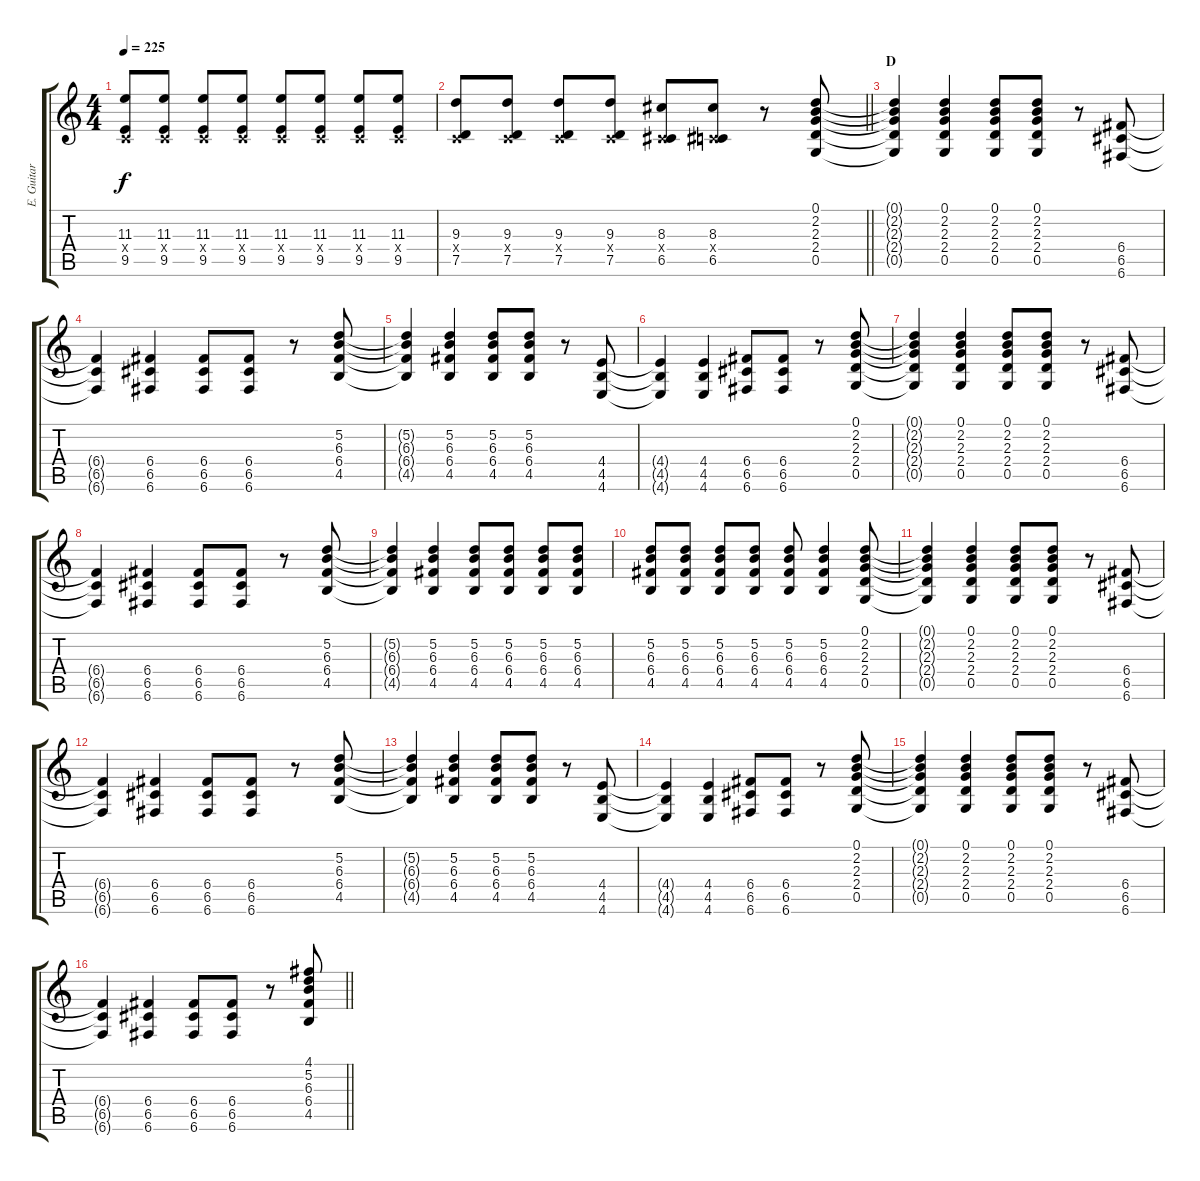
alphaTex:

\track ("E. Guitar I (Uruha)" "E. Guitar ") {instrument overdrivenguitar}
\staff {score tabs}
\tuning (D4 A3 F3 C3 G2 C2) {hide}
\ts (4 4)
\tempo 225
\clef g2
\ks c
(11.3 0.4{x} 9.5).8{dy f} (11.3 0.4{x} 9.5).8 (11.3 0.4{x} 9.5).8 (11.3 0.4{x} 9.5).8 (11.3 0.4{x} 9.5).8 (11.3 0.4{x} 9.5).8 (11.3 0.4{x} 9.5).8 (11.3 0.4{x} 9.5).8 |
\barLineRight lightlight
(9.3 0.4{x} 7.5).8 (9.3 0.4{x} 7.5).8 (9.3 0.4{x} 7.5).8 (9.3 0.4{x} 7.5).8 (8.3 0.4{x} 6.5).8 (8.3 0.4{x} 6.5).8 r.8 (0.1 2.2 2.3 2.4 0.5).8 |
\section ("" "D")
(0.1{t} 2.2{t} 2.3{t} 2.4{t} 0.5{t}).4 (0.1 2.2 2.3 2.4 0.5).4 (0.1 2.2 2.3 2.4 0.5).8 (0.1 2.2 2.3 2.4 0.5).8 r.8 (6.4 6.5 6.6).8 |
(6.4{t} 6.5{t} 6.6{t}).4 (6.4 6.5 6.6).4 (6.4 6.5 6.6).8 (6.4 6.5 6.6).8 r.8 (5.2 6.3 6.4 4.5).8 |
(5.2{t} 6.3{t} 6.4{t} 4.5{t}).4 (5.2 6.3 6.4 4.5).4 (5.2 6.3 6.4 4.5).8 (5.2 6.3 6.4 4.5).8 r.8 (4.4 4.5 4.6).8 |
(4.4{t} 4.5{t} 4.6{t}).4 (4.4 4.5 4.6).4 (6.4 6.5 6.6).8 (6.4 6.5 6.6).8 r.8 (0.1 2.2 2.3 2.4 0.5).8 |
(0.1{t} 2.2{t} 2.3{t} 2.4{t} 0.5{t}).4 (0.1 2.2 2.3 2.4 0.5).4 (0.1 2.2 2.3 2.4 0.5).8 (0.1 2.2 2.3 2.4 0.5).8 r.8 (6.4 6.5 6.6).8 |
(6.4{t} 6.5{t} 6.6{t}).4 (6.4 6.5 6.6).4 (6.4 6.5 6.6).8 (6.4 6.5 6.6).8 r.8 (5.2 6.3 6.4 4.5).8 |
(5.2{t} 6.3{t} 6.4{t} 4.5{t}).4 (5.2 6.3 6.4 4.5).4 (5.2 6.3 6.4 4.5).8 (5.2 6.3 6.4 4.5).8 (5.2 6.3 6.4 4.5).8 (5.2 6.3 6.4 4.5).8 |
(5.2 6.3 6.4 4.5).8 (5.2 6.3 6.4 4.5).8 (5.2 6.3 6.4 4.5).8 (5.2 6.3 6.4 4.5).8 (5.2 6.3 6.4 4.5).8 (5.2 6.3 6.4 4.5).4 (0.1 2.2 2.3 2.4 0.5).8 |
(0.1{t} 2.2{t} 2.3{t} 2.4{t} 0.5{t}).4 (0.1 2.2 2.3 2.4 0.5).4 (0.1 2.2 2.3 2.4 0.5).8 (0.1 2.2 2.3 2.4 0.5).8 r.8 (6.4 6.5 6.6).8 |
(6.4{t} 6.5{t} 6.6{t}).4 (6.4 6.5 6.6).4 (6.4 6.5 6.6).8 (6.4 6.5 6.6).8 r.8 (5.2 6.3 6.4 4.5).8 |
(5.2{t} 6.3{t} 6.4{t} 4.5{t}).4 (5.2 6.3 6.4 4.5).4 (5.2 6.3 6.4 4.5).8 (5.2 6.3 6.4 4.5).8 r.8 (4.4 4.5 4.6).8 |
(4.4{t} 4.5{t} 4.6{t}).4 (4.4 4.5 4.6).4 (6.4 6.5 6.6).8 (6.4 6.5 6.6).8 r.8 (0.1 2.2 2.3 2.4 0.5).8 |
(0.1{t} 2.2{t} 2.3{t} 2.4{t} 0.5{t}).4 (0.1 2.2 2.3 2.4 0.5).4 (0.1 2.2 2.3 2.4 0.5).8 (0.1 2.2 2.3 2.4 0.5).8 r.8 (6.4 6.5 6.6).8 |
\barLineRight lightlight
(6.4{t} 6.5{t} 6.6{t}).4 (6.4 6.5 6.6).4 (6.4 6.5 6.6).8 (6.4 6.5 6.6).8 r.8 (4.1 5.2 6.3 6.4 4.5).8
